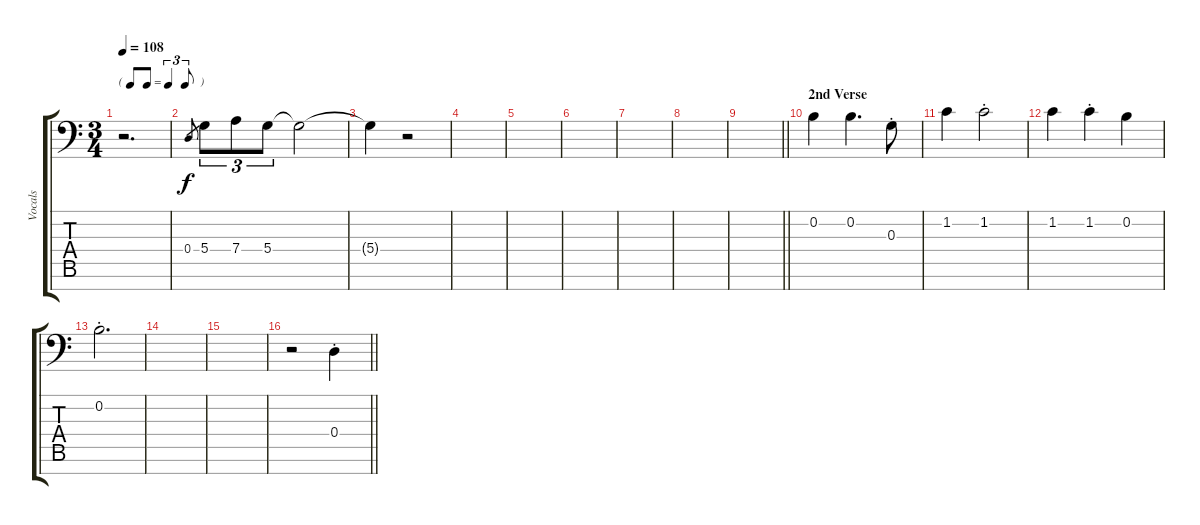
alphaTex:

\track ("Vocals" "Vocals") {instrument synthvoice}
\staff {score tabs}
\tuning (E4 B3 G3 D3 A2 E2 C-1) {hide}
\ts (3 4)
\tf triplet8th
\tempo 108
\clef f4
\ks c
r.2{d dy f} |
0.4.8{gr} 5.4.8{tu (3 2)} 7.4.8{tu (3 2)} 5.4.8{tu (3 2)} 5.4{t}.2 |
5.4{t}.4 r.2 |
|
|
|
|
|
\barLineRight lightlight
|
\section ("" "2nd Verse")
0.2.4 0.2.4{d} 0.3{st}.8 |
1.2.4 1.2{st}.2 |
1.2.4 1.2{st}.4 0.2.4 |
0.2{st}.2{d} |
|
|
\barLineRight lightlight
r.2 0.4{st}.4
